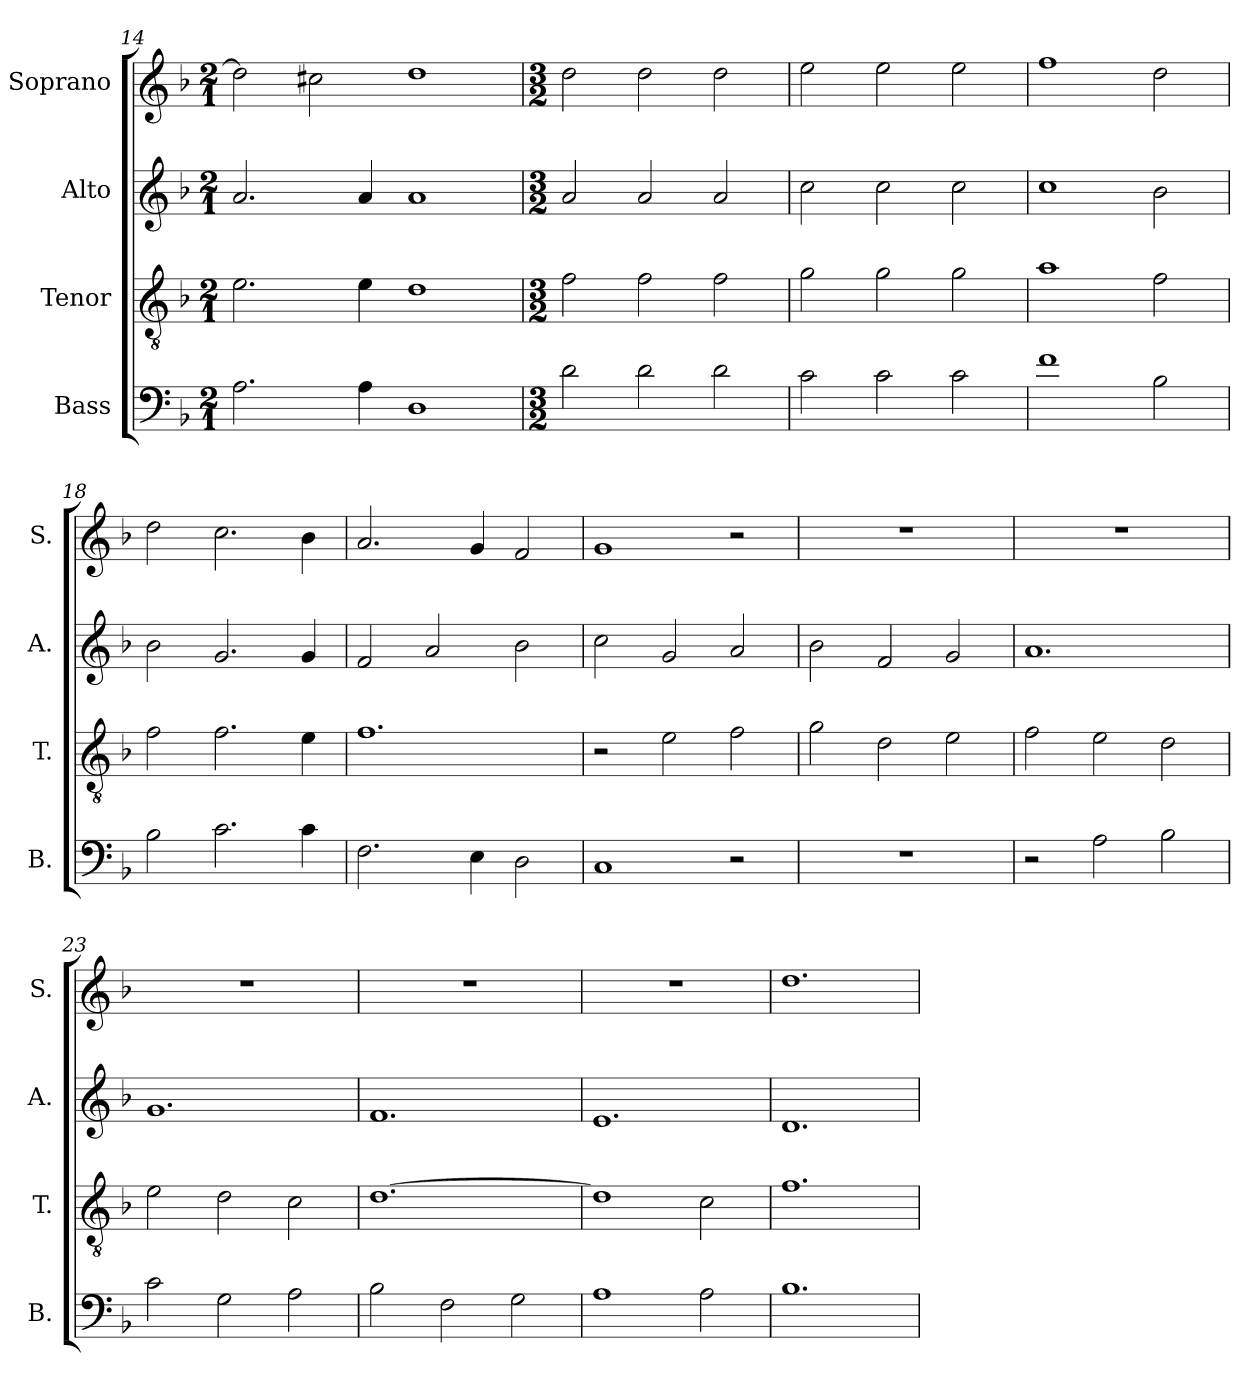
**kern	**kern	**kern	**kern
*part4	*part3	*part2	*part1
*staff4	*staff3	*staff2	*staff1
*I"Bass	*I"Tenor	*I"Alto	*I"Soprano
*I'B.	*I'T.	*I'A.	*I'S.
!!LO:PB:g=z
*clefF4	*clefGv2	*clefG2	*clefG2
*k[b-]	*k[b-]	*k[b-]	*k[b-]
*F:	*F:	*F:	*F:
*M2/1	*M2/1	*M2/1	*M2/1
=14	=14	=14	=14
2.A\	2.e\	2.a/	2dd\]
.	.	.	2cc#X\
4A\	4e\	4a/	.
1D	1d	1a	1dd
=15	=15	=15	=15
*M3/2	*M3/2	*M3/2	*M3/2
2d\	2f\	2a/	2dd\
2d\	2f\	2a/	2dd\
2d\	2f\	2a/	2dd\
=16	=16	=16	=16
2c\	2g\	2cc\	2ee\
2c\	2g\	2cc\	2ee\
2c\	2g\	2cc\	2ee\
=17	=17	=17	=17
1f	1a	1cc	1ff
2B-\	2f\	2b-\	2dd\
=18	=18	=18	=18
2B-\	2f\	2b-\	2dd\
2.c\	2.f\	2.g/	2.cc\
4c\	4e\	4g/	4b-\
=19	=19	=19	=19
2.F\	1.f	2f/	2.a/
.	.	2a/	.
4E\	.	.	4g/
2D\	.	2b-\	2f/
=20	=20	=20	=20
1C	2r	2cc\	1g
.	2e\	2g/	.
2r	2f\	2a/	2r
=21	=21	=21	=21
1.r	2g\	2b-\	1.r
.	2d\	2f/	.
.	2e\	2g/	.
=22	=22	=22	=22
2r	2f\	1.a	1.r
2A\	2e\	.	.
2B-\	2d\	.	.
=23	=23	=23	=23
2c\	2e\	1.g	1.r
2G\	2d\	.	.
2A\	2c\	.	.
!!LO:LB:g=z
=24	=24	=24	=24
2B-\	[1.d	1.f	1.r
2F\	.	.	.
2G\	.	.	.
=25	=25	=25	=25
1A	1d]	1.e	1.r
2A\	2c\	.	.
=26	=26	=26	=26
1.B-	1.f	1.d	1.dd
=	=	=	=
*-	*-	*-	*-
